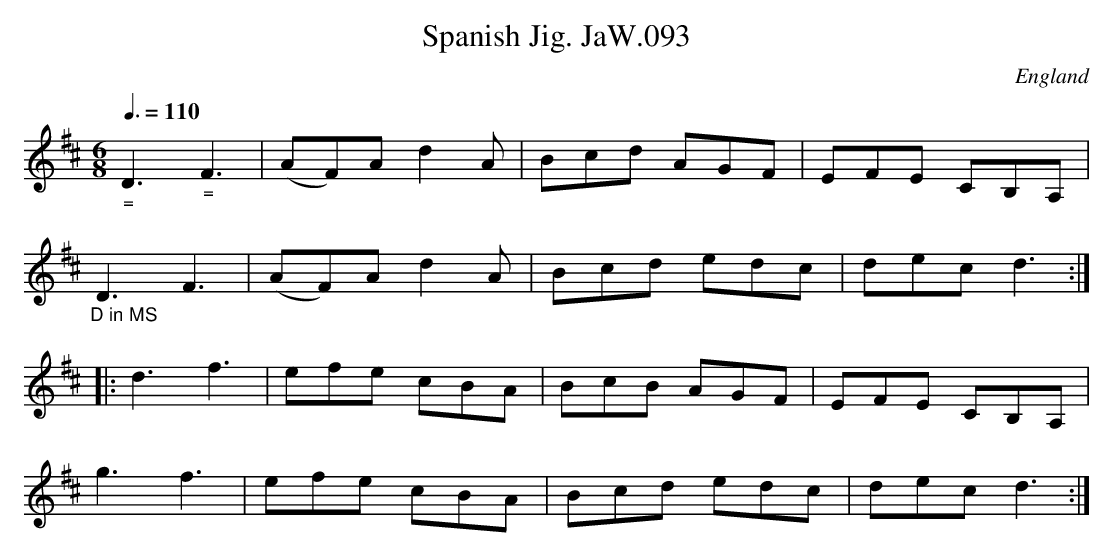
X:1
T:Spanish Jig. JaW.093
L:1/8
M:6/8
O:England
Q:3/8=110
K:D
"_="D3 "_="F3|(AF)A d2A|Bcd AGF|EFE CB,A,|!
"_D in MS"D3 F3|(AF)A d2A|Bcd edc|dec d3:|!
|:d3f3|efe cBA|BcB AGF|EFE CB,A,|!
g3 f3|efe cBA|Bcd edc|dec d3:|
